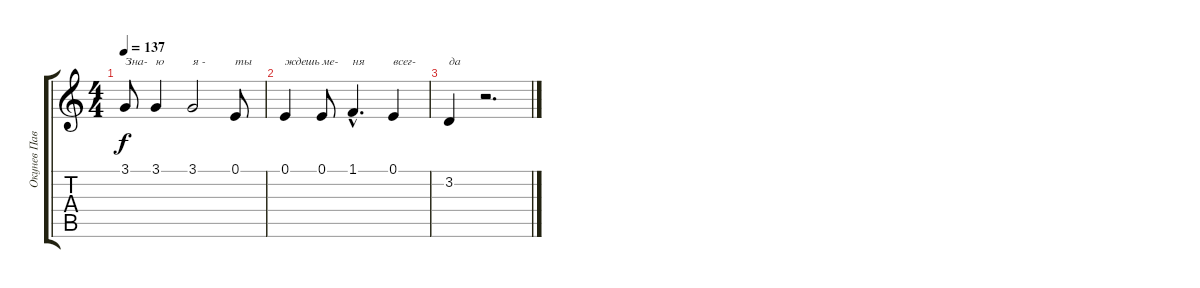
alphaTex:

\track ("Окунев Павел" "Окунев Пав") {instrument bassoon}
\staff {score tabs}
\tuning (E4 B3 G3 D3 A2 E2) {hide}
\ts (4 4)
\tempo 137
\clef g2
\ks c
3.1.8{txt "Зна-" dy f} 3.1.4{txt "ю"} 3.1.2{txt "я -"} 0.1.8{txt "ты"} |
0.1.4{txt "ждешь"} 0.1.8{txt "ме-"} 1.1{hac}.4{d txt "ня"} 0.1.4{txt "всег-"} |
3.2.4{txt "да"} r.2{d}
